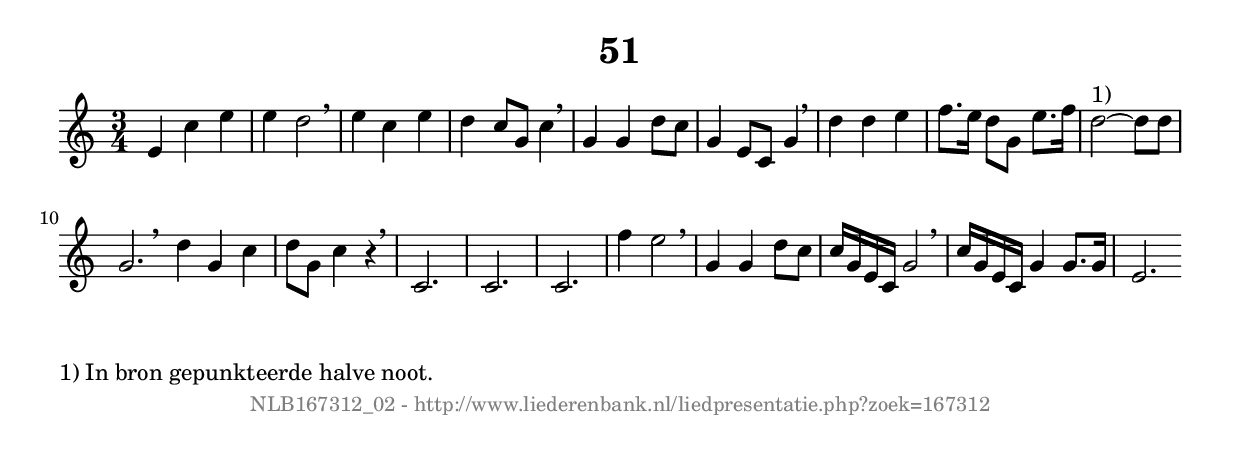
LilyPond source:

%
% produced by wce2krn 1.64 (7 June 2014)
%
\version"2.16"
#(append! paper-alist '(("long" . (cons (* 210 mm) (* 2000 mm)))))
#(set-default-paper-size "long")
sb = {\breathe}
mBreak = {\breathe }
bBreak = {\breathe }
x = {\once\override NoteHead #'style = #'cross }
gl=\glissando
itime={\override Staff.TimeSignature #'stencil = ##f }
ficta = {\once\set suggestAccidentals = ##t}
fine = {\once\override Score.RehearsalMark #'self-alignment-X = #1 \mark \markup {\italic{Fine}}}
dc = {\once\override Score.RehearsalMark #'self-alignment-X = #1 \mark \markup {\italic{D.C.}}}
dcf = {\once\override Score.RehearsalMark #'self-alignment-X = #1 \mark \markup {\italic{D.C. al Fine}}}
dcc = {\once\override Score.RehearsalMark #'self-alignment-X = #1 \mark \markup {\italic{D.C. al Coda}}}
ds = {\once\override Score.RehearsalMark #'self-alignment-X = #1 \mark \markup {\italic{D.S.}}}
dsf = {\once\override Score.RehearsalMark #'self-alignment-X = #1 \mark \markup {\italic{D.S. al Fine}}}
dsc = {\once\override Score.RehearsalMark #'self-alignment-X = #1 \mark \markup {\italic{D.S. al Coda}}}
pv = {\set Score.repeatCommands = #'((volta "1"))}
sv = {\set Score.repeatCommands = #'((volta "2"))}
tv = {\set Score.repeatCommands = #'((volta "3"))}
qv = {\set Score.repeatCommands = #'((volta "4"))}
xv = {\set Score.repeatCommands = #'((volta #f))}
\header{ tagline = ""
title = "51"
}
\score {{
\key c \major
\relative g'
{
\set melismaBusyProperties = #'()
\time 3/4
\tempo 4=120
\override Score.MetronomeMark #'transparent = ##t
\override Score.RehearsalMark #'break-visibility = #(vector #t #t #f)
e4 c' e e d2 \sb e4 c e d c8 g c4 \mBreak \bar "|"
g4 g d'8 c g4 e8 c g'4 \sb d' d e f8. e16 d8[ g,] e'8. f16 d2^"1)"~ d8 d8 g,2. \bar":|:" \bBreak
d'4 g, c d8 g, c4 r \sb c,2. c c f'4 e2 \mBreak \bar "|"
g,4 g d'8 c c16 g e c g'2 \sb c16 g e c g'4 g8. g16 e2. \bar":|"
 }}
 \midi { }
 \layout {
            indent = 0.0\cm
}
}
\markup { \wordwrap-string #" 
1) In bron gepunkteerde halve noot.
"}
\markup { \vspace #0 } \markup { \with-color #grey \fill-line { \center-column { \smaller "NLB167312_02 - http://www.liederenbank.nl/liedpresentatie.php?zoek=167312" } } }
